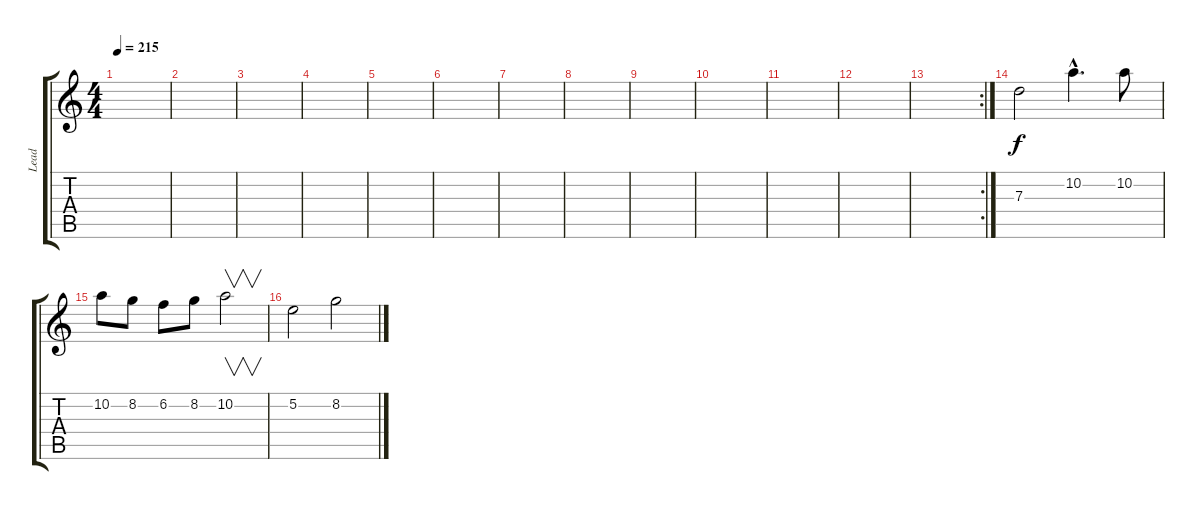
\track ("Lead" "Lead") {instrument distortionguitar}
\staff {score tabs}
\tuning (E4 B3 G3 D3 A2 E2) {hide}
\ts (4 4)
\tempo 215
\clef g2
\ks c
|
|
|
|
|
|
|
|
|
|
|
|
\rc 2
|
7.3.2 10.2{hac}.4{d} 10.2.8 |
10.2.8 8.2.8 6.2.8 8.2.8 10.2.2{v} |
5.2.2 8.2.2
